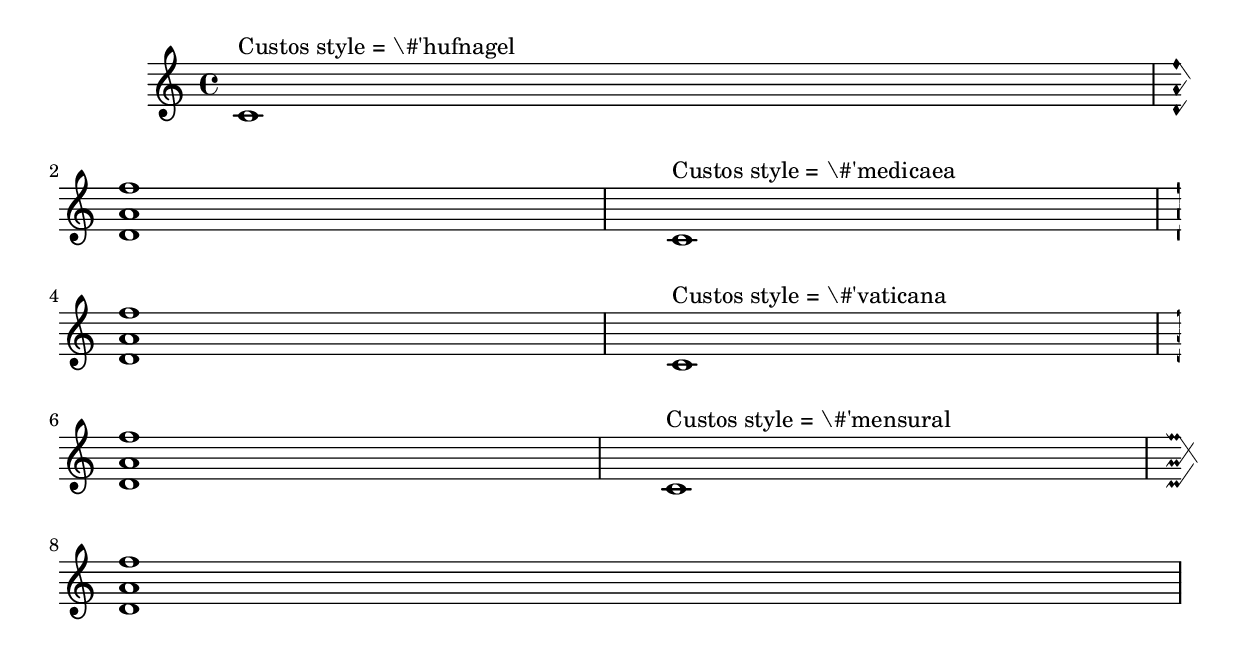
\version "1.7.6"
\header {
    texidoc = "custodes in various styles."
}

\score {
    \notes {
	\property Staff.Custos \set #'neutral-position = #4
	\property Staff.Custos \set #'neutral-direction = #-1
	\property Staff.Custos \set #'adjust-if-on-staffline = ##t

	\property Staff.Custos \set #'style = #'hufnagel
	c'1^"Custos style = \#'hufnagel"
	\break << d' a' f''>>1

	\property Staff.Custos \set #'style = #'medicaea
	c'1^"Custos style = \#'medicaea"
	\break << d' a' f''>>1

	\property Staff.Custos \set #'style = #'vaticana
	c'1^"Custos style = \#'vaticana"
	\break << d' a' f''>>1

	\property Staff.Custos \set #'style = #'mensural
	c'1^"Custos style = \#'mensural"
	\break << d' a' f''>>1
    }
    \paper {
	\translator {
	    \StaffContext
	    \consists Custos_engraver
	}
    }
}
%% new-chords-done %%
